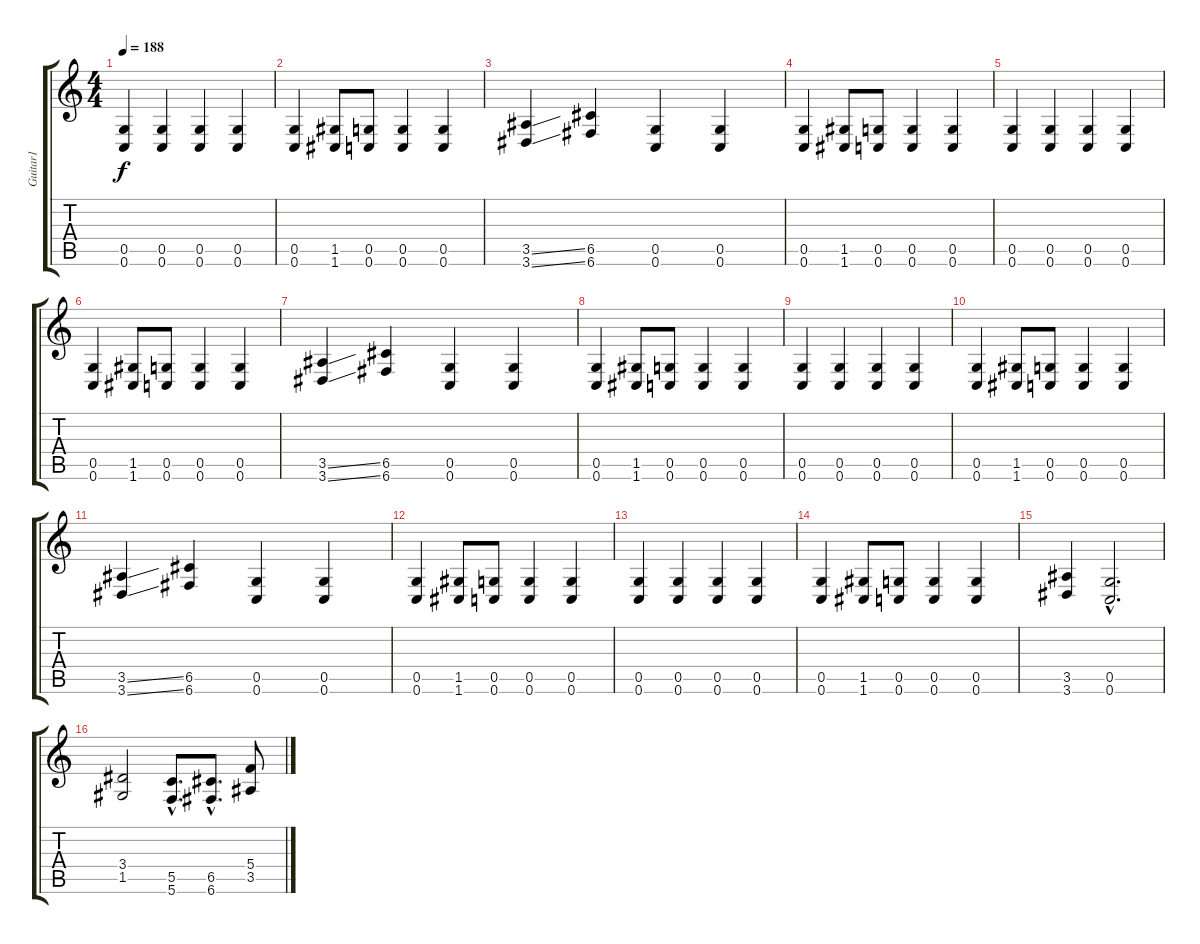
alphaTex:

\track ("Guitar1" "Guitar1") {instrument distortionguitar}
\staff {score tabs}
\tuning (D4 A3 F3 C3 G2 C2) {hide}
\ts (4 4)
\tempo 188
\clef g2
\ks c
(0.5 0.6).4{dy f} (0.5 0.6).4 (0.5 0.6).4 (0.5 0.6).4 |
(0.5 0.6).4 (1.5 1.6).8 (0.5 0.6).8 (0.5 0.6).4 (0.5 0.6).4 |
(3.5{ss} 3.6{ss}).4 (6.5 6.6).4 (0.5 0.6).4 (0.5 0.6).4 |
(0.5 0.6).4 (1.5 1.6).8 (0.5 0.6).8 (0.5 0.6).4 (0.5 0.6).4 |
(0.5 0.6).4 (0.5 0.6).4 (0.5 0.6).4 (0.5 0.6).4 |
(0.5 0.6).4 (1.5 1.6).8 (0.5 0.6).8 (0.5 0.6).4 (0.5 0.6).4 |
(3.5{ss} 3.6{ss}).4 (6.5 6.6).4 (0.5 0.6).4 (0.5 0.6).4 |
(0.5 0.6).4 (1.5 1.6).8 (0.5 0.6).8 (0.5 0.6).4 (0.5 0.6).4 |
(0.5 0.6).4 (0.5 0.6).4 (0.5 0.6).4 (0.5 0.6).4 |
(0.5 0.6).4 (1.5 1.6).8 (0.5 0.6).8 (0.5 0.6).4 (0.5 0.6).4 |
(3.5{ss} 3.6{ss}).4 (6.5 6.6).4 (0.5 0.6).4 (0.5 0.6).4 |
(0.5 0.6).4 (1.5 1.6).8 (0.5 0.6).8 (0.5 0.6).4 (0.5 0.6).4 |
(0.5 0.6).4 (0.5 0.6).4 (0.5 0.6).4 (0.5 0.6).4 |
(0.5 0.6).4 (1.5 1.6).8 (0.5 0.6).8 (0.5 0.6).4 (0.5 0.6).4 |
(3.5 3.6).4 (0.5{hac} 0.6{hac}).2{d} |
(3.4 1.5).2 (5.5{hac} 5.6{hac}).8{d} (6.5{hac} 6.6{hac}).8{d} (5.4 3.5).8
